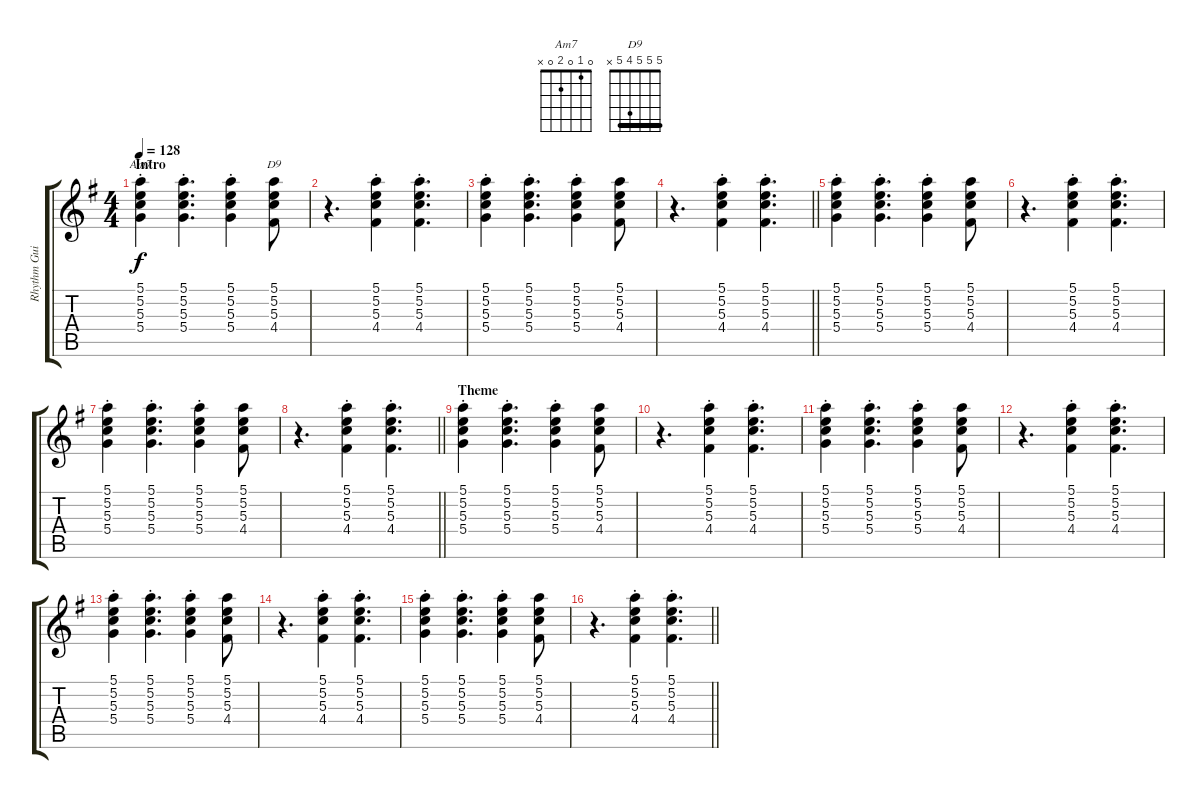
\track ("Rhythm Guitar" "Rhythm Gui") {instrument electricguitarjazz}
\staff {score tabs}
\tuning (E4 B3 G3 D3 A2 E2) {hide}
\chord ("Am7" 0 1 0 2 0 x)
\chord ("D9" 5 5 5 4 5 x) {barre 5}
\ts (4 4)
\section ("" "Intro")
\tempo 128
\clef g2
\ks g
(5.1{st} 5.2{st} 5.3{st} 5.4{st}).4{ch "Am7" dy f instrument electricguitarjazz} (5.1{st} 5.2{st} 5.3{st} 5.4{st}).4{d} (5.1{st} 5.2{st} 5.3{st} 5.4{st}).4 (5.1 5.2 5.3 4.4).8{ch "D9"} |
r.4{d} (5.1{st} 5.2{st} 5.3{st} 4.4{st}).4 (5.1{st} 5.2{st} 5.3{st} 4.4{st}).4{d} |
(5.1{st} 5.2{st} 5.3{st} 5.4{st}).4 (5.1{st} 5.2{st} 5.3{st} 5.4{st}).4{d} (5.1{st} 5.2{st} 5.3{st} 5.4{st}).4 (5.1 5.2 5.3 4.4).8 |
\barLineRight lightlight
r.4{d} (5.1{st} 5.2{st} 5.3{st} 4.4{st}).4 (5.1{st} 5.2{st} 5.3{st} 4.4{st}).4{d} |
(5.1{st} 5.2{st} 5.3{st} 5.4{st}).4 (5.1{st} 5.2{st} 5.3{st} 5.4{st}).4{d} (5.1{st} 5.2{st} 5.3{st} 5.4{st}).4 (5.1 5.2 5.3 4.4).8 |
r.4{d} (5.1{st} 5.2{st} 5.3{st} 4.4{st}).4 (5.1{st} 5.2{st} 5.3{st} 4.4{st}).4{d} |
(5.1{st} 5.2{st} 5.3{st} 5.4{st}).4 (5.1{st} 5.2{st} 5.3{st} 5.4{st}).4{d} (5.1{st} 5.2{st} 5.3{st} 5.4{st}).4 (5.1 5.2 5.3 4.4).8 |
\barLineRight lightlight
r.4{d} (5.1{st} 5.2{st} 5.3{st} 4.4{st}).4 (5.1{st} 5.2{st} 5.3{st} 4.4{st}).4{d} |
\section ("" "Theme")
(5.1{st} 5.2{st} 5.3{st} 5.4{st}).4 (5.1{st} 5.2{st} 5.3{st} 5.4{st}).4{d} (5.1{st} 5.2{st} 5.3{st} 5.4{st}).4 (5.1 5.2 5.3 4.4).8 |
r.4{d} (5.1{st} 5.2{st} 5.3{st} 4.4{st}).4 (5.1{st} 5.2{st} 5.3{st} 4.4{st}).4{d} |
(5.1{st} 5.2{st} 5.3{st} 5.4{st}).4 (5.1{st} 5.2{st} 5.3{st} 5.4{st}).4{d} (5.1{st} 5.2{st} 5.3{st} 5.4{st}).4 (5.1 5.2 5.3 4.4).8 |
r.4{d} (5.1{st} 5.2{st} 5.3{st} 4.4{st}).4 (5.1{st} 5.2{st} 5.3{st} 4.4{st}).4{d} |
(5.1{st} 5.2{st} 5.3{st} 5.4{st}).4 (5.1{st} 5.2{st} 5.3{st} 5.4{st}).4{d} (5.1{st} 5.2{st} 5.3{st} 5.4{st}).4 (5.1 5.2 5.3 4.4).8 |
r.4{d} (5.1{st} 5.2{st} 5.3{st} 4.4{st}).4 (5.1{st} 5.2{st} 5.3{st} 4.4{st}).4{d} |
(5.1{st} 5.2{st} 5.3{st} 5.4{st}).4 (5.1{st} 5.2{st} 5.3{st} 5.4{st}).4{d} (5.1{st} 5.2{st} 5.3{st} 5.4{st}).4 (5.1 5.2 5.3 4.4).8 |
\barLineRight lightlight
r.4{d} (5.1{st} 5.2{st} 5.3{st} 4.4{st}).4 (5.1{st} 5.2{st} 5.3{st} 4.4{st}).4{d}
